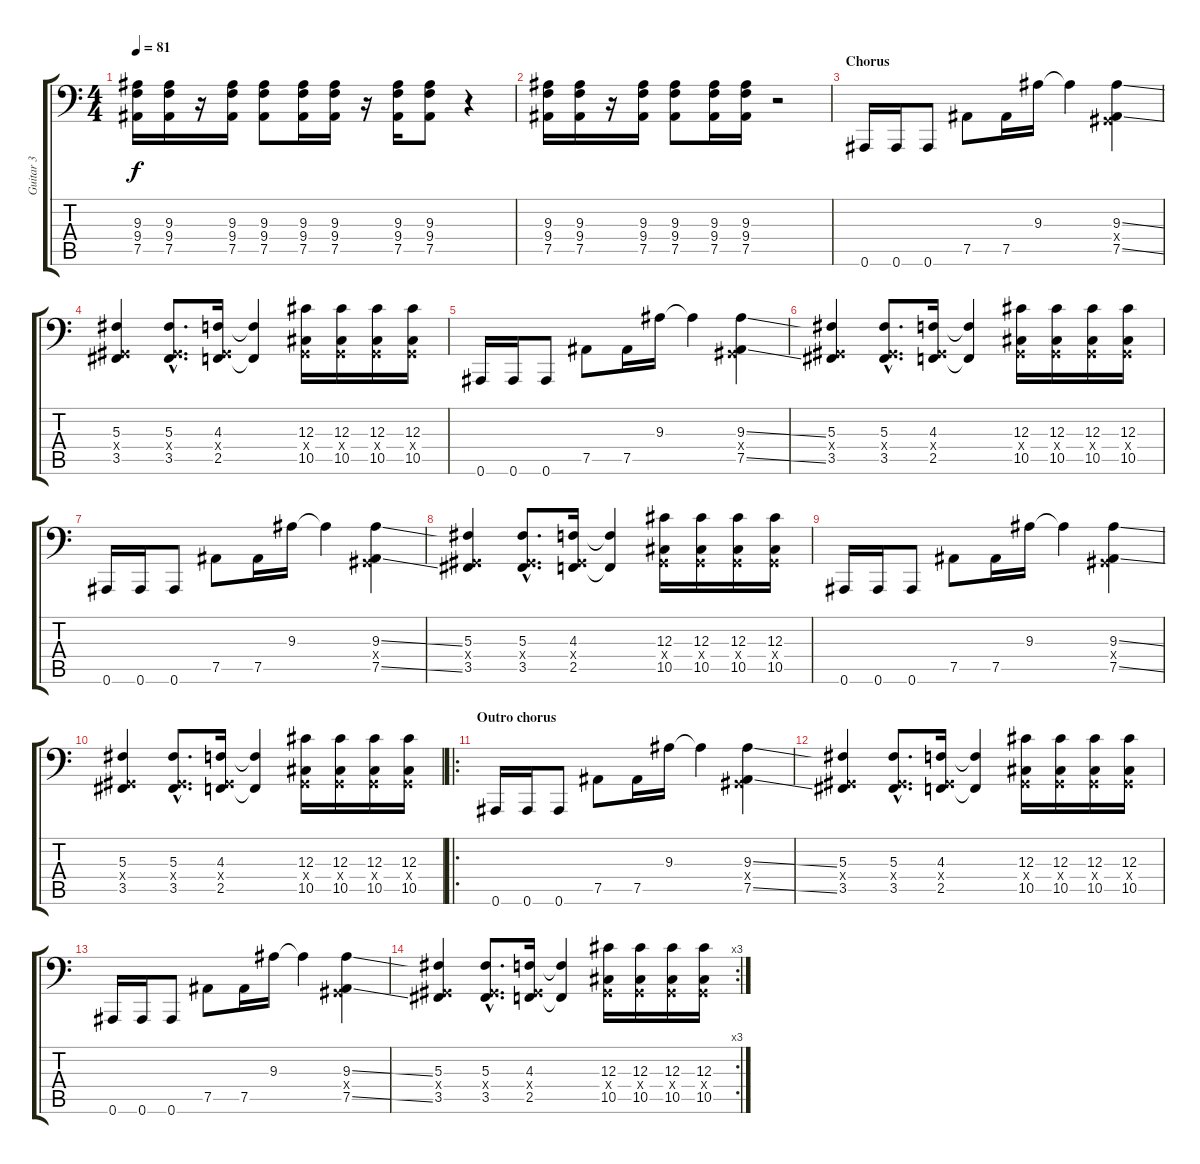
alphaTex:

\track ("Guitar 3" "Guitar 3") {instrument voiceoohs}
\staff {score tabs}
\tuning (Bb3 F3 Db3 Ab2 Eb2 Bb1) {hide}
\ts (4 4)
\tempo 81
\clef f4
\ks c
(9.3 9.4 7.5).16{dy f} (9.3 9.4 7.5).16 r.16 (9.3 9.4 7.5).16 (9.3 9.4 7.5).8 (9.3 9.4 7.5).16 (9.3 9.4 7.5).16 r.16 (9.3 9.4 7.5).16 (9.3 9.4 7.5).8 r.4 |
(9.3 9.4 7.5).16 (9.3 9.4 7.5).16 r.16 (9.3 9.4 7.5).16 (9.3 9.4 7.5).8 (9.3 9.4 7.5).16 (9.3 9.4 7.5).16 r.2 |
\section ("" "Chorus")
0.6.16 0.6.16 0.6.8 7.5.8 7.5.16 9.3.16 9.3{t}.4 (9.3{ss} 0.4{x} 7.5{ss}).4 |
(5.3 0.4{x} 3.5).4 (5.3{hac} 0.4{hac x} 3.5{hac}).8{d} (4.3 0.4{x} 2.5).16 (4.3{t} 2.5{t}).4 (12.3 0.4{x} 10.5).16 (12.3 0.4{x} 10.5).16 (12.3 0.4{x} 10.5).16 (12.3 0.4{x} 10.5).16 |
0.6.16 0.6.16 0.6.8 7.5.8 7.5.16 9.3.16 9.3{t}.4 (9.3{ss} 0.4{x} 7.5{ss}).4 |
(5.3 0.4{x} 3.5).4 (5.3{hac} 0.4{hac x} 3.5{hac}).8{d} (4.3 0.4{x} 2.5).16 (4.3{t} 2.5{t}).4 (12.3 0.4{x} 10.5).16 (12.3 0.4{x} 10.5).16 (12.3 0.4{x} 10.5).16 (12.3 0.4{x} 10.5).16 |
0.6.16 0.6.16 0.6.8 7.5.8 7.5.16 9.3.16 9.3{t}.4 (9.3{ss} 0.4{x} 7.5{ss}).4 |
(5.3 0.4{x} 3.5).4 (5.3{hac} 0.4{hac x} 3.5{hac}).8{d} (4.3 0.4{x} 2.5).16 (4.3{t} 2.5{t}).4 (12.3 0.4{x} 10.5).16 (12.3 0.4{x} 10.5).16 (12.3 0.4{x} 10.5).16 (12.3 0.4{x} 10.5).16 |
0.6.16 0.6.16 0.6.8 7.5.8 7.5.16 9.3.16 9.3{t}.4 (9.3{ss} 0.4{x} 7.5{ss}).4 |
(5.3 0.4{x} 3.5).4 (5.3{hac} 0.4{hac x} 3.5{hac}).8{d} (4.3 0.4{x} 2.5).16 (4.3{t} 2.5{t}).4 (12.3 0.4{x} 10.5).16 (12.3 0.4{x} 10.5).16 (12.3 0.4{x} 10.5).16 (12.3 0.4{x} 10.5).16 |
\ro
\section ("" "Outro chorus")
0.6.16 0.6.16 0.6.8 7.5.8 7.5.16 9.3.16 9.3{t}.4 (9.3{ss} 0.4{x} 7.5{ss}).4 |
(5.3 0.4{x} 3.5).4 (5.3{hac} 0.4{hac x} 3.5{hac}).8{d} (4.3 0.4{x} 2.5).16 (4.3{t} 2.5{t}).4 (12.3 0.4{x} 10.5).16 (12.3 0.4{x} 10.5).16 (12.3 0.4{x} 10.5).16 (12.3 0.4{x} 10.5).16 |
0.6.16 0.6.16 0.6.8 7.5.8 7.5.16 9.3.16 9.3{t}.4 (9.3{ss} 0.4{x} 7.5{ss}).4 |
\rc 3
(5.3 0.4{x} 3.5).4 (5.3{hac} 0.4{hac x} 3.5{hac}).8{d} (4.3 0.4{x} 2.5).16 (4.3{t} 2.5{t}).4 (12.3 0.4{x} 10.5).16 (12.3 0.4{x} 10.5).16 (12.3 0.4{x} 10.5).16 (12.3 0.4{x} 10.5).16
